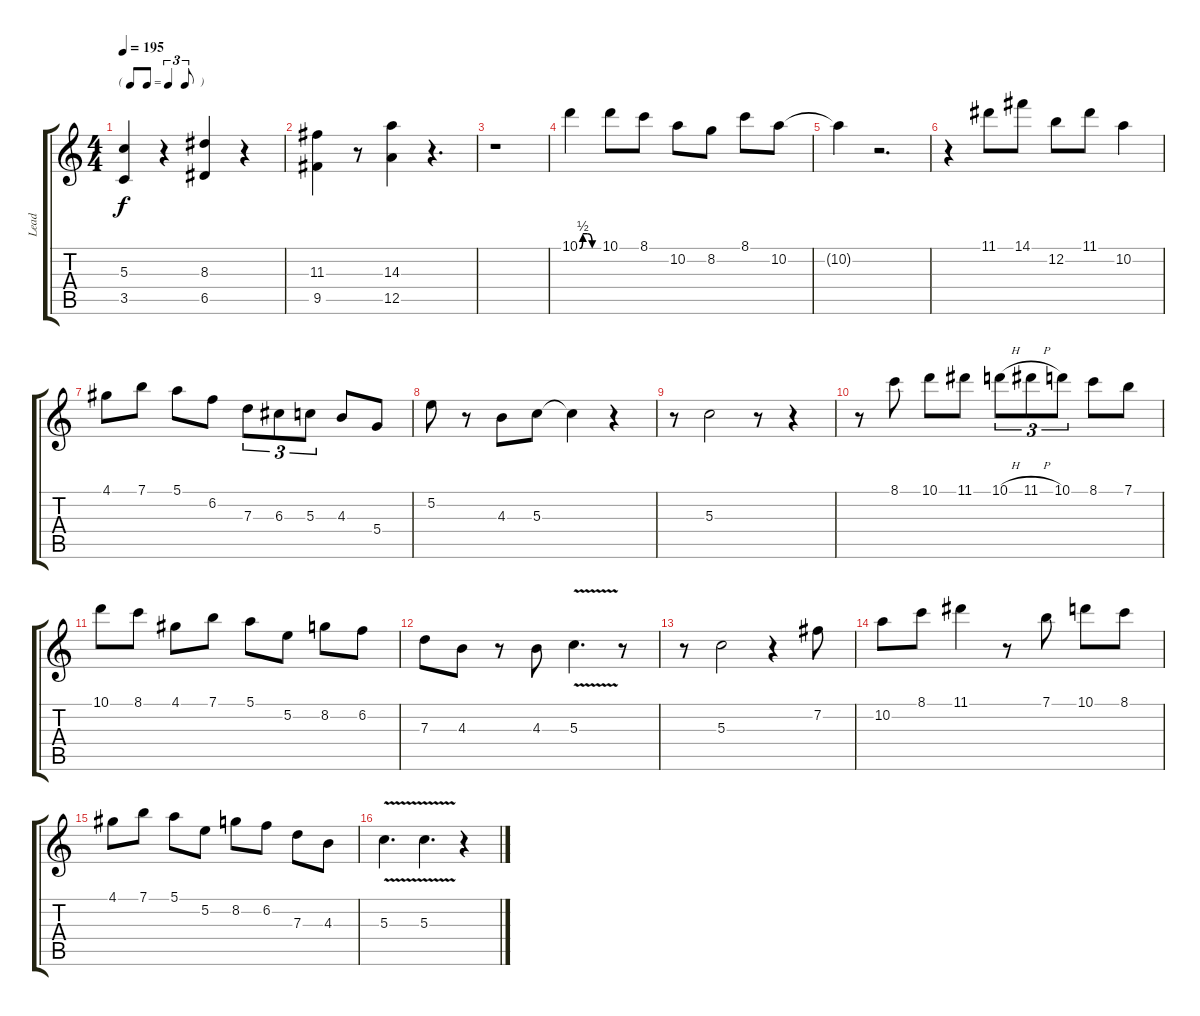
\track ("Lead" "Lead") {instrument acousticguitarsteel}
\staff {score tabs}
\tuning (E4 B3 G3 D3 A2 E2) {hide}
\ts (4 4)
\tf triplet8th
\tempo 195
\clef g2
\ks c
(5.3 3.5).4{dy f} r.4 (8.3 6.5).4 r.4 |
(11.3 9.5).4 r.8 (14.3 12.5).4 r.4{d} |
r.1 |
10.1{be (custom 0 0 10 2 25 2 40 0 60 0)}.4 10.1.8 8.1.8 10.2.8 8.2.8 8.1.8 10.2.8 |
10.2{t}.4 r.2{d} |
r.4 11.1.8 14.1.8 12.2.8 11.1.8 10.2.4 |
4.1.8 7.1.8 5.1.8 6.2.8 7.3.8{tu (3 2)} 6.3.8{tu (3 2)} 5.3.8{tu (3 2)} 4.3.8 5.4.8 |
5.2.8 r.8 4.3.8 5.3.8 5.3{t}.4 r.4 |
r.8 5.3.2 r.8 r.4 |
r.8 8.1.8 10.1.8 11.1.8 10.1{h}.8{tu (3 2)} 11.1{h}.8{tu (3 2)} 10.1.8{tu (3 2)} 8.1.8 7.1.8 |
10.1.8 8.1.8 4.1.8 7.1.8 5.1.8 5.2.8 8.2.8 6.2.8 |
7.3.8 4.3.8 r.8 4.3.8 5.3{v}.4{d} r.8 |
r.8 5.3.2 r.4 7.2.8 |
10.2.8 8.1.8 11.1.4 r.8 7.1.8 10.1.8 8.1.8 |
4.1.8 7.1.8 5.1.8 5.2.8 8.2.8 6.2.8 7.3.8 4.3.8 |
5.3{v}.4{d} 5.3{v}.4{d} r.4
